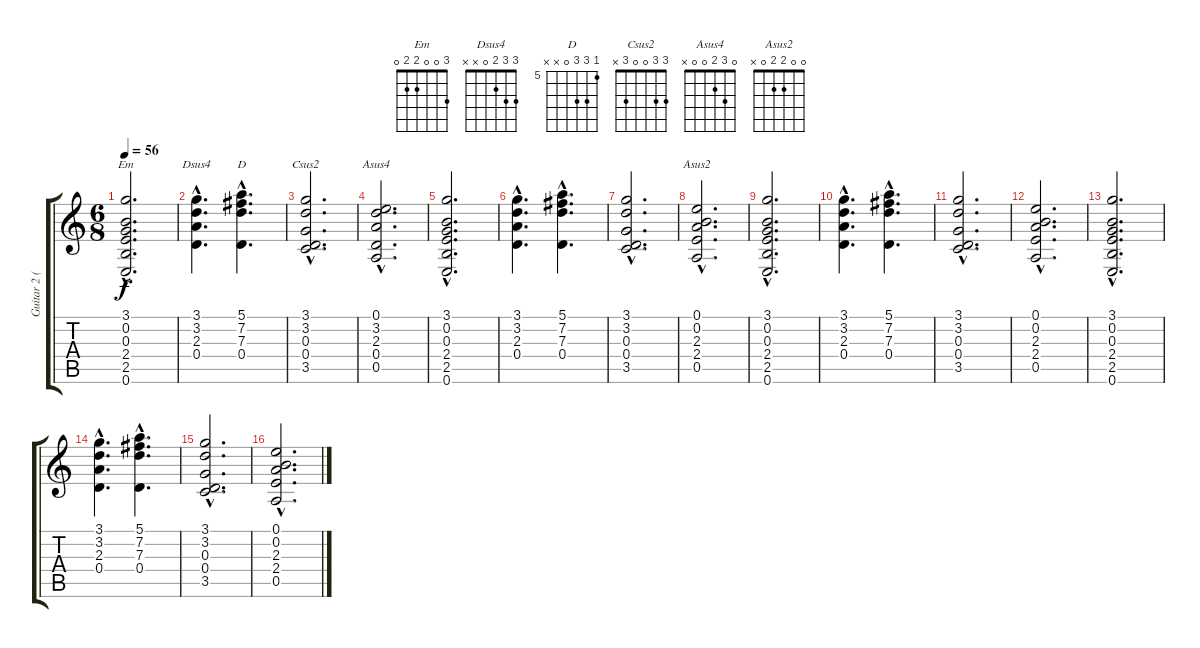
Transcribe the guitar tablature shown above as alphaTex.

\track ("Guitar 2 (Disto)" "Guitar 2 (") {instrument distortionguitar}
\staff {score tabs}
\tuning (E4 B3 G3 D3 A2 E2) {hide}
\chord ("Em" 3 0 0 2 2 0)
\chord ("Dsus4" 3 3 2 0 x x)
\chord ("D" 5 7 7 0 x x) {firstfret 5}
\chord ("Csus2" 3 3 0 0 3 x)
\chord ("Asus4" 0 3 2 0 0 x)
\chord ("Asus2" 0 0 2 2 0 x)
\ts (6 8)
\tempo 56
\clef g2
\ks c
(3.1{hac} 0.2{hac} 0.3{hac} 2.4{hac} 2.5{hac} 0.6{hac}).2{d ch "Em" dy f} |
(3.1{hac} 3.2{hac} 2.3{hac} 0.4{hac}).4{d ch "Dsus4"} (5.1{hac} 7.2{hac} 7.3{hac} 0.4{hac}).4{d ch "D"} |
(3.1{hac} 3.2{hac} 0.3{hac} 0.4{hac} 3.5{hac}).2{d ch "Csus2"} |
(0.1{hac} 3.2{hac} 2.3{hac} 0.4{hac} 0.5{hac}).2{d ch "Asus4"} |
(3.1{hac} 0.2{hac} 0.3{hac} 2.4{hac} 2.5{hac} 0.6{hac}).2{d} |
(3.1{hac} 3.2{hac} 2.3{hac} 0.4{hac}).4{d} (5.1{hac} 7.2{hac} 7.3{hac} 0.4{hac}).4{d} |
(3.1{hac} 3.2{hac} 0.3{hac} 0.4{hac} 3.5{hac}).2{d} |
(0.1{hac} 0.2{hac} 2.3{hac} 2.4{hac} 0.5{hac}).2{d ch "Asus2"} |
(3.1{hac} 0.2{hac} 0.3{hac} 2.4{hac} 2.5{hac} 0.6{hac}).2{d} |
(3.1{hac} 3.2{hac} 2.3{hac} 0.4{hac}).4{d} (5.1{hac} 7.2{hac} 7.3{hac} 0.4{hac}).4{d} |
(3.1{hac} 3.2{hac} 0.3{hac} 0.4{hac} 3.5{hac}).2{d} |
(0.1{hac} 0.2{hac} 2.3{hac} 2.4{hac} 0.5{hac}).2{d} |
(3.1{hac} 0.2{hac} 0.3{hac} 2.4{hac} 2.5{hac} 0.6{hac}).2{d} |
(3.1{hac} 3.2{hac} 2.3{hac} 0.4{hac}).4{d} (5.1{hac} 7.2{hac} 7.3{hac} 0.4{hac}).4{d} |
(3.1{hac} 3.2{hac} 0.3{hac} 0.4{hac} 3.5{hac}).2{d} |
(0.1{hac} 0.2{hac} 2.3{hac} 2.4{hac} 0.5{hac}).2{d}
